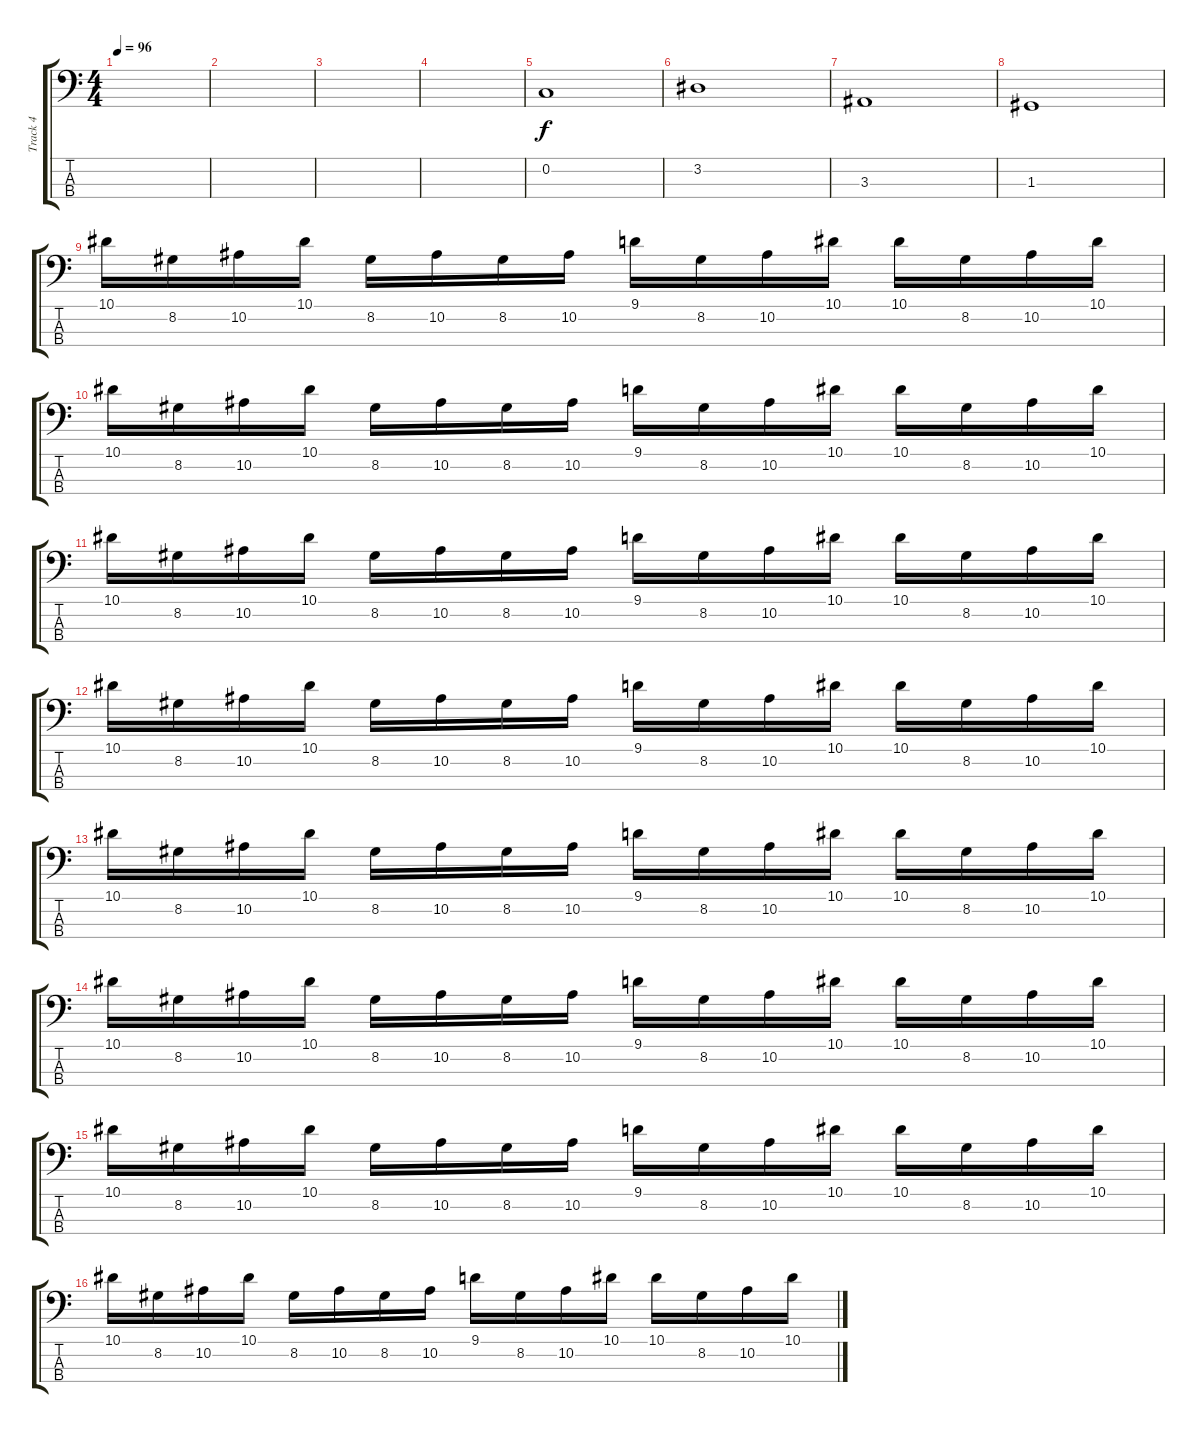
\track ("Track 4" "Track 4") {instrument electricbasspick}
\staff {score tabs}
\tuning (F2 C2 G1 C1) {hide}
\ts (4 4)
\tempo 96
\clef f4
\ks c
|
|
|
|
0.2.1 |
3.2.1 |
3.3.1 |
1.3.1 |
10.1.16 8.2.16 10.2.16 10.1.16 8.2.16 10.2.16 8.2.16 10.2.16 9.1.16 8.2.16 10.2.16 10.1.16 10.1.16 8.2.16 10.2.16 10.1.16 |
10.1.16 8.2.16 10.2.16 10.1.16 8.2.16 10.2.16 8.2.16 10.2.16 9.1.16 8.2.16 10.2.16 10.1.16 10.1.16 8.2.16 10.2.16 10.1.16 |
10.1.16 8.2.16 10.2.16 10.1.16 8.2.16 10.2.16 8.2.16 10.2.16 9.1.16 8.2.16 10.2.16 10.1.16 10.1.16 8.2.16 10.2.16 10.1.16 |
10.1.16 8.2.16 10.2.16 10.1.16 8.2.16 10.2.16 8.2.16 10.2.16 9.1.16 8.2.16 10.2.16 10.1.16 10.1.16 8.2.16 10.2.16 10.1.16 |
10.1.16 8.2.16 10.2.16 10.1.16 8.2.16 10.2.16 8.2.16 10.2.16 9.1.16 8.2.16 10.2.16 10.1.16 10.1.16 8.2.16 10.2.16 10.1.16 |
10.1.16 8.2.16 10.2.16 10.1.16 8.2.16 10.2.16 8.2.16 10.2.16 9.1.16 8.2.16 10.2.16 10.1.16 10.1.16 8.2.16 10.2.16 10.1.16 |
10.1.16 8.2.16 10.2.16 10.1.16 8.2.16 10.2.16 8.2.16 10.2.16 9.1.16 8.2.16 10.2.16 10.1.16 10.1.16 8.2.16 10.2.16 10.1.16 |
10.1.16 8.2.16 10.2.16 10.1.16 8.2.16 10.2.16 8.2.16 10.2.16 9.1.16 8.2.16 10.2.16 10.1.16 10.1.16 8.2.16 10.2.16 10.1.16
